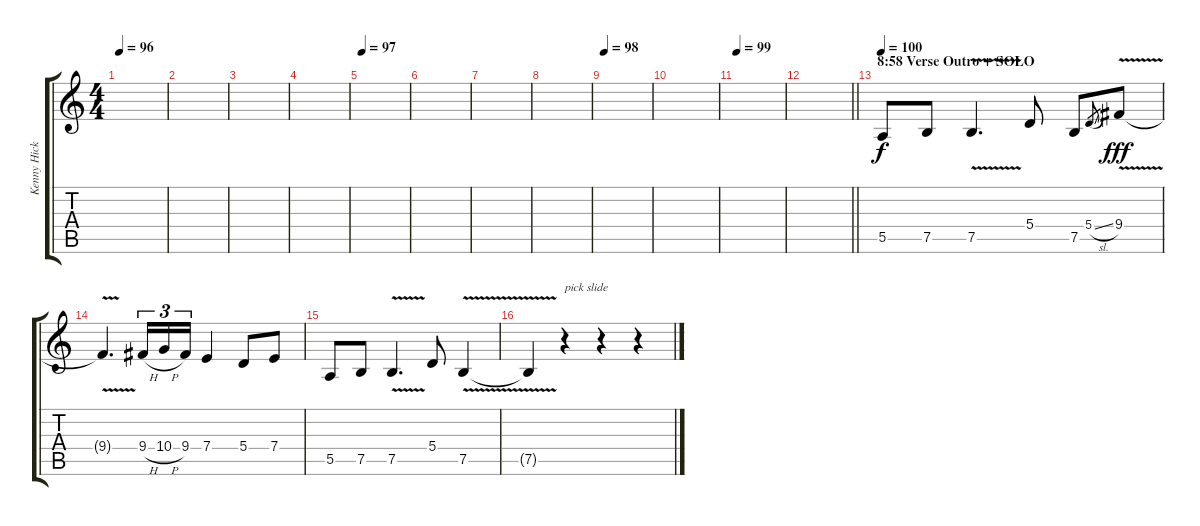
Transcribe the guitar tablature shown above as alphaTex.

\track ("Kenny Hickey (SOLO 8:58)" "Kenny Hick") {instrument distortionguitar}
\staff {score tabs}
\tuning (B3 Gb3 D3 A2 E2 B1) {hide}
\ts (4 4)
\tempo 96
\clef g2
\ks c
|
|
|
|
\tempo 97
|
|
|
|
\tempo 98
|
|
\tempo 99
|
\barLineRight lightlight
|
\section ("" "8:58 Verse Outro + SOLO")
\tempo 100
5.5.8 7.5.8 7.5{v}.4{d} 5.4.8 7.5.8 5.4{sl}.8{gr dy f} 9.4{v}.8{dy fff} |
9.4{t}.4{d} 9.4{h}.16{tu (3 2)} 10.4{h}.16{tu (3 2)} 9.4.16{tu (3 2)} 7.4.4 5.4.8 7.4.8 |
5.5.8 7.5.8 7.5{v}.4{d} 5.4.8 7.5{v}.4 |
7.5{t}.4 r.4{txt "pick slide"} r.4 r.4
